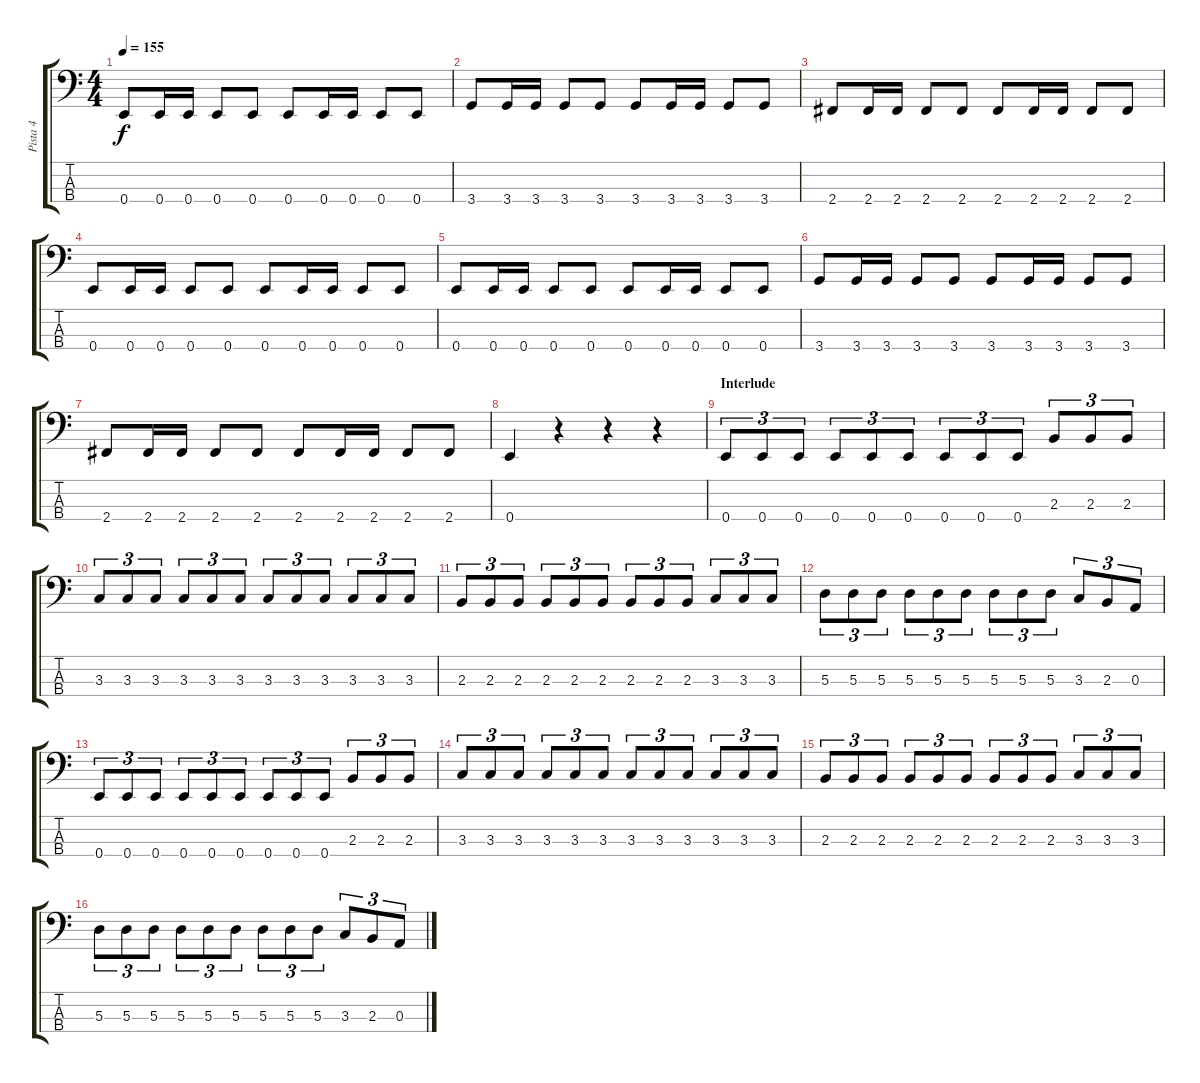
\track ("Pista 4" "Pista 4") {instrument electricbassfinger}
\staff {score tabs}
\tuning (G2 D2 A1 E1) {hide}
\ts (4 4)
\tempo 155
\clef f4
\ks c
0.4.8{dy f} 0.4.16 0.4.16 0.4.8 0.4.8 0.4.8 0.4.16 0.4.16 0.4.8 0.4.8 |
3.4.8 3.4.16 3.4.16 3.4.8 3.4.8 3.4.8 3.4.16 3.4.16 3.4.8 3.4.8 |
2.4.8 2.4.16 2.4.16 2.4.8 2.4.8 2.4.8 2.4.16 2.4.16 2.4.8 2.4.8 |
0.4.8 0.4.16 0.4.16 0.4.8 0.4.8 0.4.8 0.4.16 0.4.16 0.4.8 0.4.8 |
0.4.8 0.4.16 0.4.16 0.4.8 0.4.8 0.4.8 0.4.16 0.4.16 0.4.8 0.4.8 |
3.4.8 3.4.16 3.4.16 3.4.8 3.4.8 3.4.8 3.4.16 3.4.16 3.4.8 3.4.8 |
2.4.8 2.4.16 2.4.16 2.4.8 2.4.8 2.4.8 2.4.16 2.4.16 2.4.8 2.4.8 |
0.4.4 r.4 r.4 r.4 |
\section ("" "Interlude")
0.4.8{tu (3 2)} 0.4.8{tu (3 2)} 0.4.8{tu (3 2)} 0.4.8{tu (3 2)} 0.4.8{tu (3 2)} 0.4.8{tu (3 2)} 0.4.8{tu (3 2)} 0.4.8{tu (3 2)} 0.4.8{tu (3 2)} 2.3.8{tu (3 2)} 2.3.8{tu (3 2)} 2.3.8{tu (3 2)} |
3.3.8{tu (3 2)} 3.3.8{tu (3 2)} 3.3.8{tu (3 2)} 3.3.8{tu (3 2)} 3.3.8{tu (3 2)} 3.3.8{tu (3 2)} 3.3.8{tu (3 2)} 3.3.8{tu (3 2)} 3.3.8{tu (3 2)} 3.3.8{tu (3 2)} 3.3.8{tu (3 2)} 3.3.8{tu (3 2)} |
2.3.8{tu (3 2)} 2.3.8{tu (3 2)} 2.3.8{tu (3 2)} 2.3.8{tu (3 2)} 2.3.8{tu (3 2)} 2.3.8{tu (3 2)} 2.3.8{tu (3 2)} 2.3.8{tu (3 2)} 2.3.8{tu (3 2)} 3.3.8{tu (3 2)} 3.3.8{tu (3 2)} 3.3.8{tu (3 2)} |
5.3.8{tu (3 2)} 5.3.8{tu (3 2)} 5.3.8{tu (3 2)} 5.3.8{tu (3 2)} 5.3.8{tu (3 2)} 5.3.8{tu (3 2)} 5.3.8{tu (3 2)} 5.3.8{tu (3 2)} 5.3.8{tu (3 2)} 3.3.8{tu (3 2)} 2.3.8{tu (3 2)} 0.3.8{tu (3 2)} |
0.4.8{tu (3 2)} 0.4.8{tu (3 2)} 0.4.8{tu (3 2)} 0.4.8{tu (3 2)} 0.4.8{tu (3 2)} 0.4.8{tu (3 2)} 0.4.8{tu (3 2)} 0.4.8{tu (3 2)} 0.4.8{tu (3 2)} 2.3.8{tu (3 2)} 2.3.8{tu (3 2)} 2.3.8{tu (3 2)} |
3.3.8{tu (3 2)} 3.3.8{tu (3 2)} 3.3.8{tu (3 2)} 3.3.8{tu (3 2)} 3.3.8{tu (3 2)} 3.3.8{tu (3 2)} 3.3.8{tu (3 2)} 3.3.8{tu (3 2)} 3.3.8{tu (3 2)} 3.3.8{tu (3 2)} 3.3.8{tu (3 2)} 3.3.8{tu (3 2)} |
2.3.8{tu (3 2)} 2.3.8{tu (3 2)} 2.3.8{tu (3 2)} 2.3.8{tu (3 2)} 2.3.8{tu (3 2)} 2.3.8{tu (3 2)} 2.3.8{tu (3 2)} 2.3.8{tu (3 2)} 2.3.8{tu (3 2)} 3.3.8{tu (3 2)} 3.3.8{tu (3 2)} 3.3.8{tu (3 2)} |
5.3.8{tu (3 2)} 5.3.8{tu (3 2)} 5.3.8{tu (3 2)} 5.3.8{tu (3 2)} 5.3.8{tu (3 2)} 5.3.8{tu (3 2)} 5.3.8{tu (3 2)} 5.3.8{tu (3 2)} 5.3.8{tu (3 2)} 3.3.8{tu (3 2)} 2.3.8{tu (3 2)} 0.3.8{tu (3 2)}
